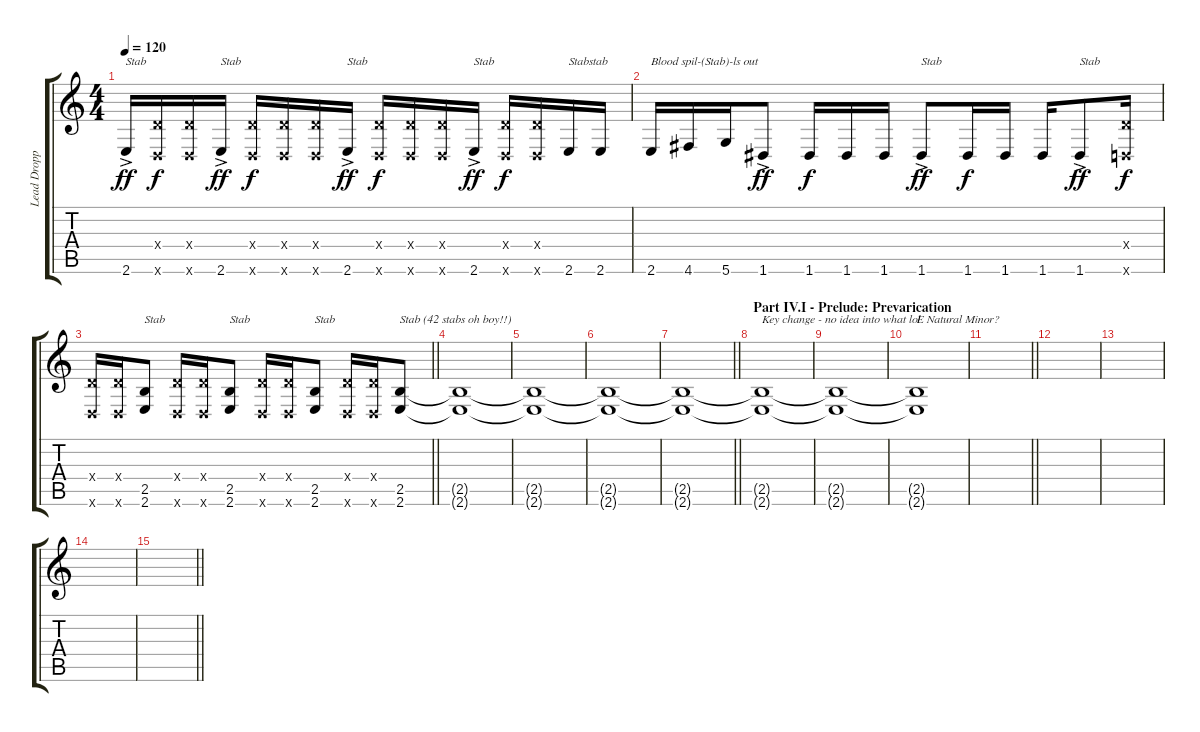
\track ("Lead Dropped D " "Lead Dropp") {instrument distortionguitar}
\staff {score tabs}
\tuning (E4 B3 G3 D3 A2 D2) {hide}
\ts (4 4)
\tempo 120
\clef g2
\ks c
2.6{ac}.16{txt "Stab" dy ff} (0.4{x} 0.6{x}).16{dy f} (0.4{x} 0.6{x}).16 2.6{ac}.16{txt "Stab" dy ff} (0.4{x} 0.6{x}).16{dy f} (0.4{x} 0.6{x}).16 (0.4{x} 0.6{x}).16 2.6{ac}.16{txt "Stab" dy ff} (0.4{x} 0.6{x}).16{dy f} (0.4{x} 0.6{x}).16 (0.4{x} 0.6{x}).16 2.6{ac}.16{txt "Stab" dy ff} (0.4{x} 0.6{x}).16{dy f} (0.4{x} 0.6{x}).16 2.6.16{txt "Stabstab"} 2.6.16 |
2.6.16{txt "Blood spil-(Stab)-ls out"} 4.6.16 5.6.16 1.6{ac}.8{dy ff} 1.6.16{dy f} 1.6.16 1.6.16 1.6{ac}.8{txt "Stab" dy ff} 1.6.16{dy f} 1.6.16 1.6.16 1.6{ac}.8{txt "Stab" dy ff} (0.4{x} 0.6{x}).16{dy f} |
\barLineRight lightlight
(0.4{x} 0.6{x}).16 (0.4{x} 0.6{x}).16 (2.5 2.6).8{txt "Stab"} (0.4{x} 0.6{x}).16 (0.4{x} 0.6{x}).16 (2.5 2.6).8{txt "Stab"} (0.4{x} 0.6{x}).16 (0.4{x} 0.6{x}).16 (2.5 2.6).8{txt "Stab"} (0.4{x} 0.6{x}).16 (0.4{x} 0.6{x}).16 (2.5 2.6).8{txt "Stab (42 stabs oh boy!!)"} |
\section ("" "")
(2.5{t} 2.6{t}).1 |
(2.5{t} 2.6{t}).1 |
(2.5{t} 2.6{t}).1{volume 0} |
\barLineRight lightlight
(2.5{t} 2.6{t}).1 |
\section ("" "Part IV.I - Prelude: Prevarication")
(2.5{t} 2.6{t}).1{txt "Key change - no idea into what lol"} |
(2.5{t} 2.6{t}).1 |
(2.5{t} 2.6{t}).1{txt "E Natural Minor?"} |
\barLineRight lightlight
|
|
|
|
\barLineRight lightlight
